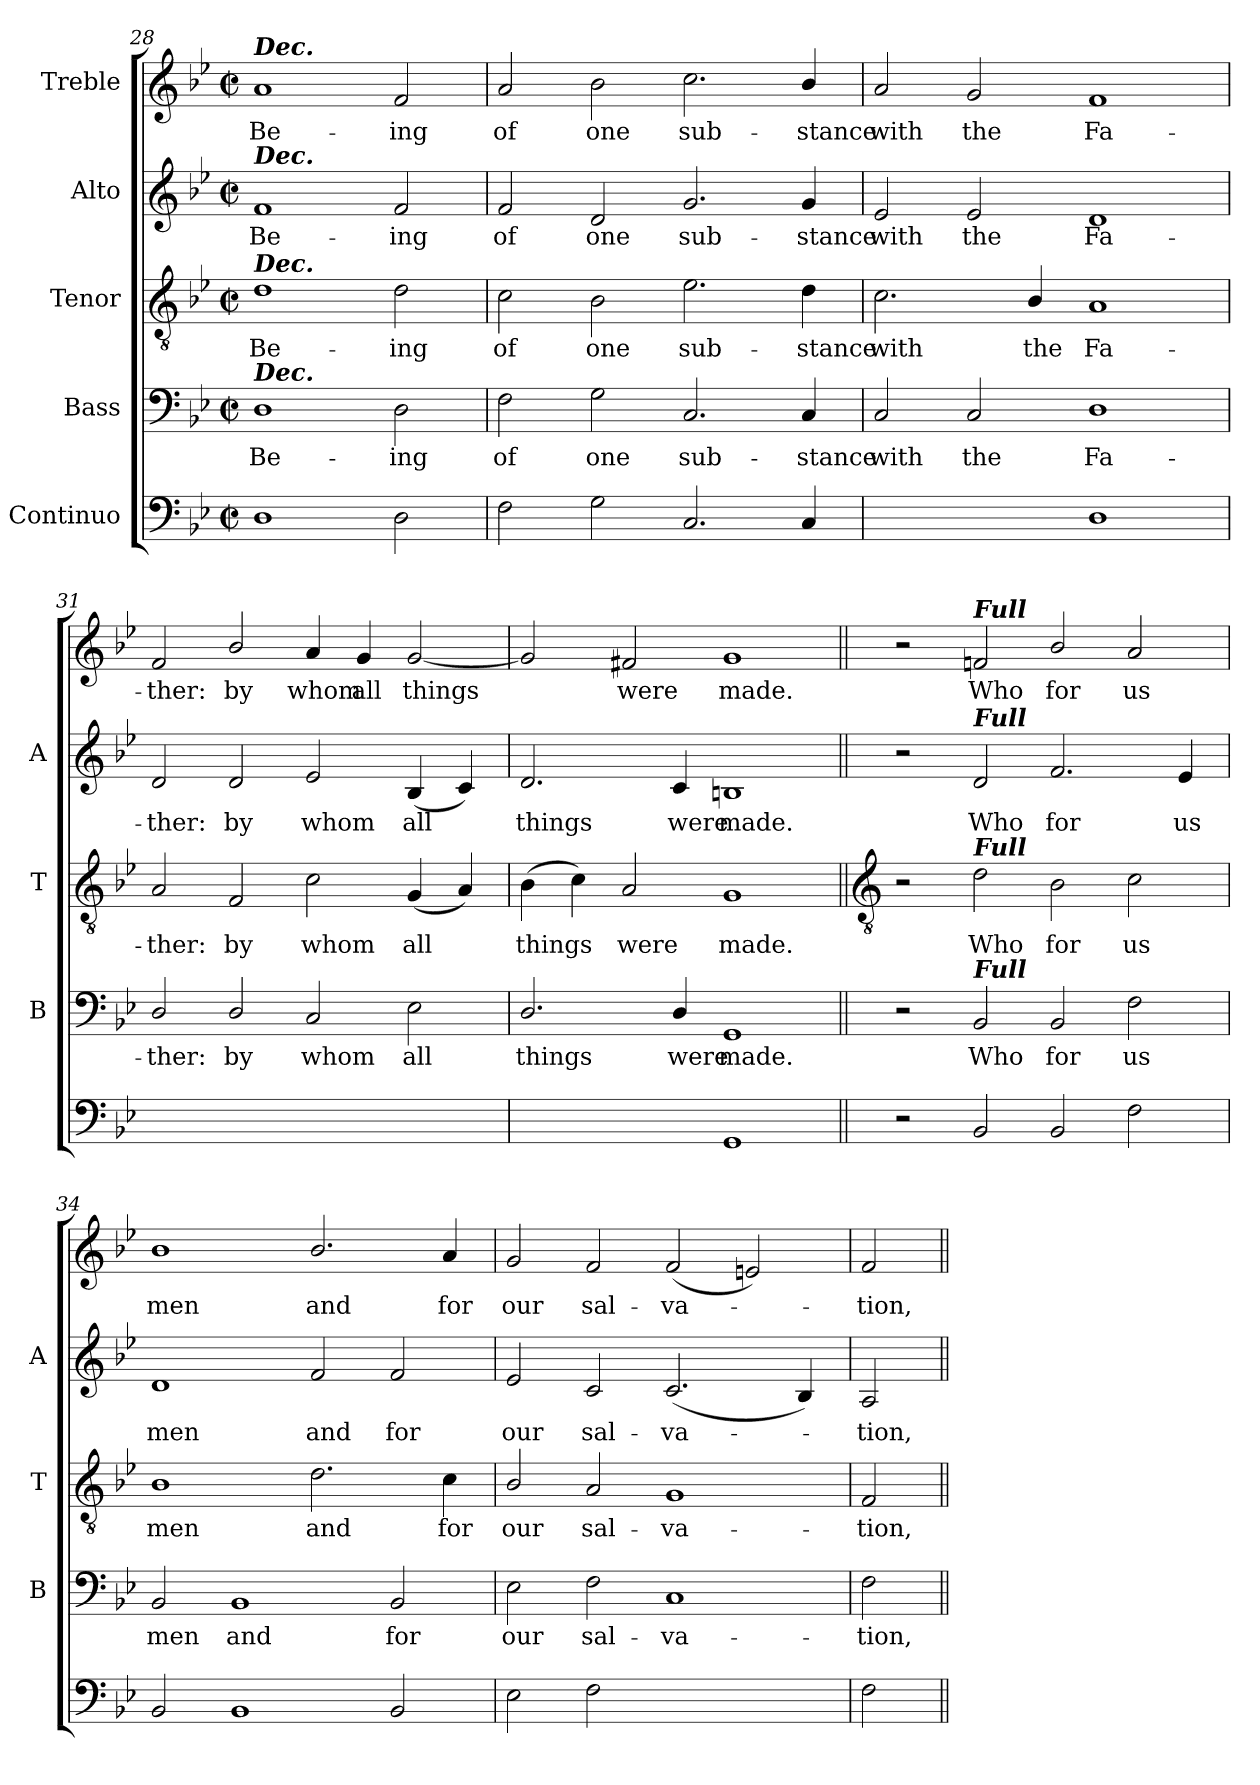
**kern	**text	**text	**kern	**text	**kern	**text	**kern	**text	**kern	**text
*part5	*part5	*part5	*part4	*part4	*part3	*part3	*part2	*part2	*part1	*part1
*staff5	*staff5	*staff5	*staff4	*staff4	*staff3	*staff3	*staff2	*staff2	*staff1	*staff1
*I"Continuo	*	*	*I"Bass	*	*I"Tenor	*	*I"Alto	*	*I"Treble	*
*	*	*	*I'B	*	*I'T	*	*I'A	*	*	*
*clefF4	*	*	*clefF4	*	*clefGv2	*	*clefG2	*	*clefG2	*
*k[b-e-]	*	*	*k[b-e-]	*	*k[b-e-]	*	*k[b-e-]	*	*k[b-e-]	*
*B-:	*	*	*B-:	*	*B-:	*	*B-:	*	*B-:	*
*M4/2	*	*	*M4/2	*	*M4/2	*	*M4/2	*	*M4/2	*
*met(c|)	*	*	*met(c|)	*	*met(c|)	*	*met(c|)	*	*met(c|)	*
=28	=28	=28	=28	=28	=28	=28	=28	=28	=28	=28
!	!	!	!	!	!	!	!	!	!LO:TX:a:Bi:t=Dec.	!
!	!	!	!	!	!	!	!LO:TX:a:Bi:t=Dec.	!	!	!
!	!	!	!	!	!LO:TX:a:Bi:t=Dec.	!	!	!	!	!
!	!	!	!LO:TX:a:Bi:t=Dec.	!	!	!	!	!	!	!
!	!	!	!	!LO:LY:b	!	!LO:LY:b	!	!LO:LY:b	!	!LO:LY:b
1D	.	.	1D	Be-	1d	Be-	1f	Be-	1a	Be-
!	!	!	!	!LO:LY:b	!	!LO:LY:b	!	!LO:LY:b	!	!LO:LY:b
2D	.	.	2D	-ing	2d	-ing	2f	-ing	2f	-ing
=29	=29	=29	=29	=29	=29	=29	=29	=29	=29	=29
!	!	!	!	!LO:LY:b	!	!LO:LY:b	!	!LO:LY:b	!	!LO:LY:b
2F	.	.	2F	of	2c	of	2f	of	2a	of
!	!	!	!	!LO:LY:b	!	!LO:LY:b	!	!LO:LY:b	!	!LO:LY:b
2G	.	.	2G	one	2B-	one	2d	one	2b-	one
!	!	!	!	!LO:LY:b	!	!LO:LY:b	!	!LO:LY:b	!	!LO:LY:b
2.C	.	.	2.C	sub-	2.e-	sub-	2.g	sub-	2.cc	sub-
!	!	!	!	!LO:LY:b	!	!LO:LY:b	!	!LO:LY:b	!	!LO:LY:b
4C	.	.	4C	-stance	4d	-stance	4g	-stance	4b-/	-stance
=30	=30	=30	=30	=30	=30	=30	=30	=30	=30	=30
!	!LO:LY:b	!	!	!LO:LY:b	!	!LO:LY:b	!	!LO:LY:b	!	!LO:LY:b
[2Cyy	6	.	2C	with	2.c	with	2e-	with	2a	with
!	!LO:LY:b	!	!	!LO:LY:b	!	!	!	!LO:LY:b	!	!LO:LY:b
2Cyy]	5	.	2C	the	.	.	2e-	the	2g	the
!	!	!	!	!	!	!LO:LY:b	!	!	!	!
.	.	.	.	.	4B-/	the	.	.	.	.
!	!	!	!	!LO:LY:b	!	!LO:LY:b	!	!LO:LY:b	!	!LO:LY:b
1D	.	.	1D	Fa-	1A	Fa-	1d	Fa-	1f	Fa-
=31	=31	=31	=31	=31	=31	=31	=31	=31	=31	=31
!	!LO:LY:b	!	!	!LO:LY:b	!	!LO:LY:b	!	!LO:LY:b	!	!LO:LY:b
[2D/yy	5	.	2D/	-ther:	2A	-ther:	2d	-ther:	2f	-ther:
!	!LO:LY:b	!	!	!LO:LY:b	!	!LO:LY:b	!	!LO:LY:b	!	!LO:LY:b
2D/yy]	6	.	2D/	by	2F	by	2d	by	2b-/	by
!	!LO:LY:b	!	!	!LO:LY:b	!	!LO:LY:b	!	!LO:LY:b	!	!LO:LY:b
[4Cyy	6	.	2C	whom	2c	whom	2e-	whom	4a	whom
!	!LO:LY:b	!	!	!	!	!	!	!	!	!LO:LY:b
4Cyy]	5	.	.	.	.	.	.	.	4g	all
!	!LO:LY:b	!	!	!LO:LY:b	!	!LO:LY:b	!	!LO:LY:b	!	!LO:LY:b
[4E-yy	5	.	2E-	all	(<4G	all	(<4B-	all	[2g	things
!	!LO:LY:b	!	!	!	!	!	!	!	!	!
4E-yy]	6	.	.	.	4A)	.	4c)	.	.	.
=32	=32	=32	=32	=32	=32	=32	=32	=32	=32	=32
!	!LO:LY:b	!LO:LY:b	!	!LO:LY:b	!	!LO:LY:b	!	!LO:LY:b	!	!
[2D/yy	6	4	2.D/	things	(>4B-	things	2.d	things	2g]	.
.	.	.	.	.	4c)	.	.	.	.	.
!	!LO:LY:b	!LO:LY:b	!	!	!	!LO:LY:b	!	!	!	!LO:LY:b
2Dyy]	5	3	.	.	2A	were	.	.	2f#X	were
!	!	!	!	!LO:LY:b	!	!	!	!LO:LY:b	!	!
.	.	.	4D/	were	.	.	4c	were	.	.
!	!	!	!	!LO:LY:b	!	!LO:LY:b	!	!LO:LY:b	!	!LO:LY:b
1GG	.	.	1GG	made.	1G	made.	1Bn	made.	1g	made.
!!LO:LB:g=z
=33||	=33||	=33||	=33||	=33||	=33||	=33||	=33||	=33||	=33||	=33||
*	*	*	*	*	*clefGv2	*	*	*	*	*
2r	.	.	2r	.	2r	.	2r	.	2r	.
!	!	!	!	!	!	!	!	!	!LO:TX:a:Bi:t=Full	!
!	!	!	!	!	!	!	!LO:TX:a:Bi:t=Full	!	!	!
!	!	!	!	!	!LO:TX:a:Bi:t=Full	!	!	!	!	!
!	!	!	!LO:TX:a:Bi:t=Full	!	!	!	!	!	!	!
!	!	!	!	!LO:LY:b	!	!LO:LY:b	!	!LO:LY:b	!	!LO:LY:b
2BB-	.	.	2BB-	Who	2d	Who	2d	Who	2fn	Who
!	!	!	!	!LO:LY:b	!	!LO:LY:b	!	!LO:LY:b	!	!LO:LY:b
2BB-	.	.	2BB-	for	2B-	for	2.f	for	2b-/	for
!	!	!	!	!LO:LY:b	!	!LO:LY:b	!	!	!	!LO:LY:b
2F	.	.	2F	us	2c	us	.	.	2a	us
!	!	!	!	!	!	!	!	!LO:LY:b	!	!
.	.	.	.	.	.	.	4e-	us	.	.
=34	=34	=34	=34	=34	=34	=34	=34	=34	=34	=34
!	!	!	!	!LO:LY:b	!	!LO:LY:b	!	!LO:LY:b	!	!LO:LY:b
2BB-	.	.	2BB-	men	1B-	men	1d	men	1b-	men
!	!	!	!	!LO:LY:b	!	!	!	!	!	!
1BB-	.	.	1BB-	and	.	.	.	.	.	.
!	!	!	!	!	!	!LO:LY:b	!	!LO:LY:b	!	!LO:LY:b
.	.	.	.	.	2.d	and	2f	and	2.b-/	and
!	!	!	!	!LO:LY:b	!	!	!	!LO:LY:b	!	!
2BB-	.	.	2BB-	for	.	.	2f	for	.	.
!	!	!	!	!	!	!LO:LY:b	!	!	!	!LO:LY:b
.	.	.	.	.	4c	for	.	.	4a	for
=35	=35	=35	=35	=35	=35	=35	=35	=35	=35	=35
!	!	!	!	!LO:LY:b	!	!LO:LY:b	!	!LO:LY:b	!	!LO:LY:b
2E-	.	.	2E-	our	2B-/	our	2e-	our	2g	our
!	!	!	!	!LO:LY:b	!	!LO:LY:b	!	!LO:LY:b	!	!LO:LY:b
2F	.	.	2F	sal-	2A	sal-	2c	sal-	2f	sal-
!	!LO:LY:b	!	!	!LO:LY:b	!	!LO:LY:b	!	!LO:LY:b	!	!LO:LY:b
[2Cyy	4	.	1C	-va-	1G	-va-	(<2.c	-va-	(<2f	-va-
!	!LO:LY:b	!	!	!	!	!	!	!	!	!
2Cyy]	3	.	.	.	.	.	.	.	2en)	.
.	.	.	.	.	.	.	4B-)	.	.	.
=36	=36	=36	=36	=36	=36	=36	=36	=36	=36	=36
!	!	!	!	!LO:LY:b	!	!LO:LY:b	!	!LO:LY:b	!	!LO:LY:b
2F	.	.	2F	-tion,	2F	-tion,	2A	tion,	2f	tion,
=||	=||	=||	=||	=||	=||	=||	=||	=||	=||	=||
*-	*-	*-	*-	*-	*-	*-	*-	*-	*-	*-
